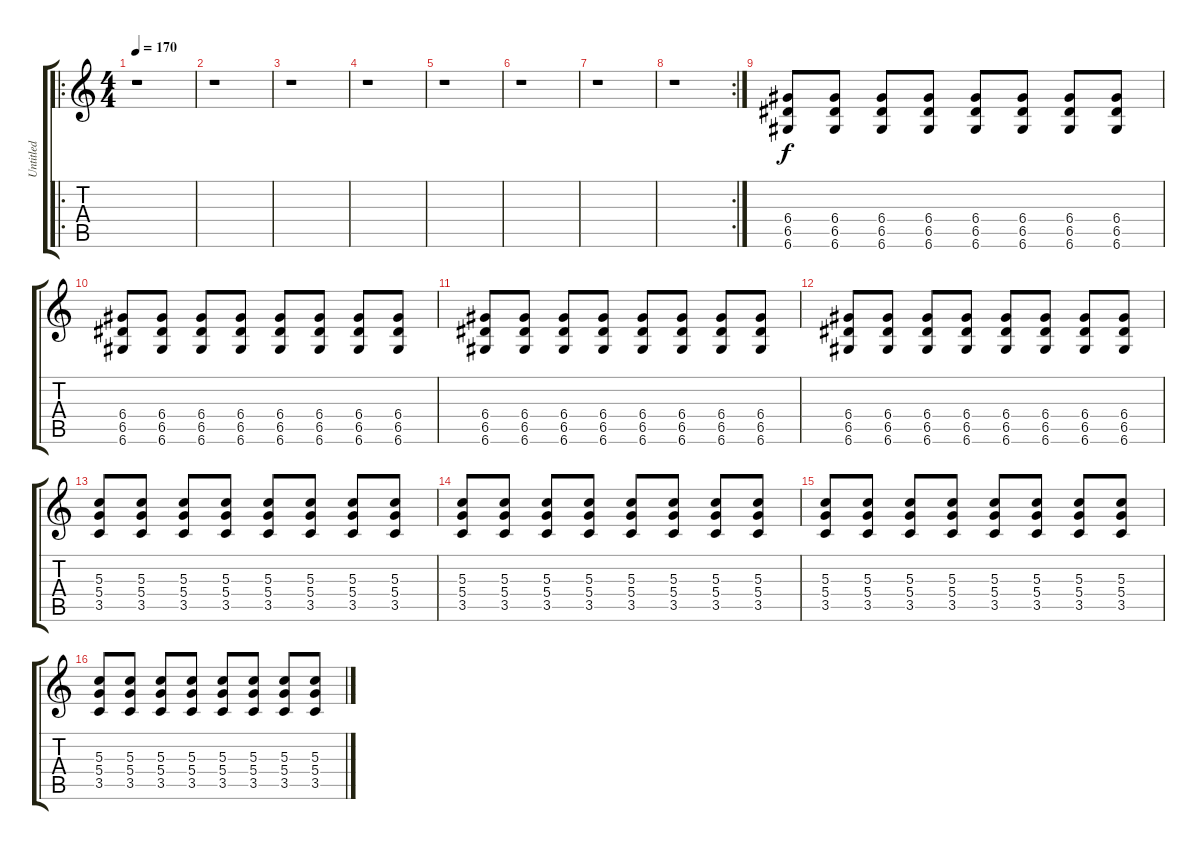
\track ("Untitled" "Untitled") {instrument distortionguitar}
\staff {score tabs}
\tuning (E4 B3 G3 D3 A2 D2) {hide}
\ro
\ts (4 4)
\tempo 170
\clef g2
\ks c
r.1{dy f} |
r.1 |
r.1 |
r.1 |
r.1 |
r.1 |
r.1 |
\rc 2
r.1 |
(6.4 6.5 6.6).8 (6.4 6.5 6.6).8 (6.4 6.5 6.6).8 (6.4 6.5 6.6).8 (6.4 6.5 6.6).8 (6.4 6.5 6.6).8 (6.4 6.5 6.6).8 (6.4 6.5 6.6).8 |
(6.4 6.5 6.6).8 (6.4 6.5 6.6).8 (6.4 6.5 6.6).8 (6.4 6.5 6.6).8 (6.4 6.5 6.6).8 (6.4 6.5 6.6).8 (6.4 6.5 6.6).8 (6.4 6.5 6.6).8 |
(6.4 6.5 6.6).8 (6.4 6.5 6.6).8 (6.4 6.5 6.6).8 (6.4 6.5 6.6).8 (6.4 6.5 6.6).8 (6.4 6.5 6.6).8 (6.4 6.5 6.6).8 (6.4 6.5 6.6).8 |
(6.4 6.5 6.6).8 (6.4 6.5 6.6).8 (6.4 6.5 6.6).8 (6.4 6.5 6.6).8 (6.4 6.5 6.6).8 (6.4 6.5 6.6).8 (6.4 6.5 6.6).8 (6.4 6.5 6.6).8 |
(5.3 5.4 3.5).8 (5.3 5.4 3.5).8 (5.3 5.4 3.5).8 (5.3 5.4 3.5).8 (5.3 5.4 3.5).8 (5.3 5.4 3.5).8 (5.3 5.4 3.5).8 (5.3 5.4 3.5).8 |
(5.3 5.4 3.5).8 (5.3 5.4 3.5).8 (5.3 5.4 3.5).8 (5.3 5.4 3.5).8 (5.3 5.4 3.5).8 (5.3 5.4 3.5).8 (5.3 5.4 3.5).8 (5.3 5.4 3.5).8 |
(5.3 5.4 3.5).8 (5.3 5.4 3.5).8 (5.3 5.4 3.5).8 (5.3 5.4 3.5).8 (5.3 5.4 3.5).8 (5.3 5.4 3.5).8 (5.3 5.4 3.5).8 (5.3 5.4 3.5).8 |
(5.3 5.4 3.5).8 (5.3 5.4 3.5).8 (5.3 5.4 3.5).8 (5.3 5.4 3.5).8 (5.3 5.4 3.5).8 (5.3 5.4 3.5).8 (5.3 5.4 3.5).8 (5.3 5.4 3.5).8
